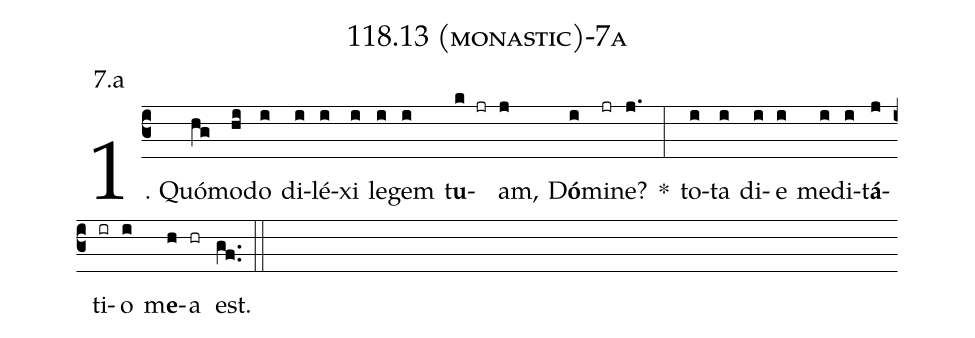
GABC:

name: 118.13 (monastic)-7a;
annotation: 7.a;
%%
(c3)1. Quó(hg)mo(hi)do(i) di(i)lé(i)xi(i) le(i)gem(i) t<b>u</b>(k jr)am,(j) D<b>ó</b>(i)mi(jr)ne?(j.) *(:) to(i)ta(i) di(i)e(i) me(i)di(i)t<b>á</b>(j)ti(ir)o(i) m<b>e</b>(h)a(hr) est.(gf..) (::)
